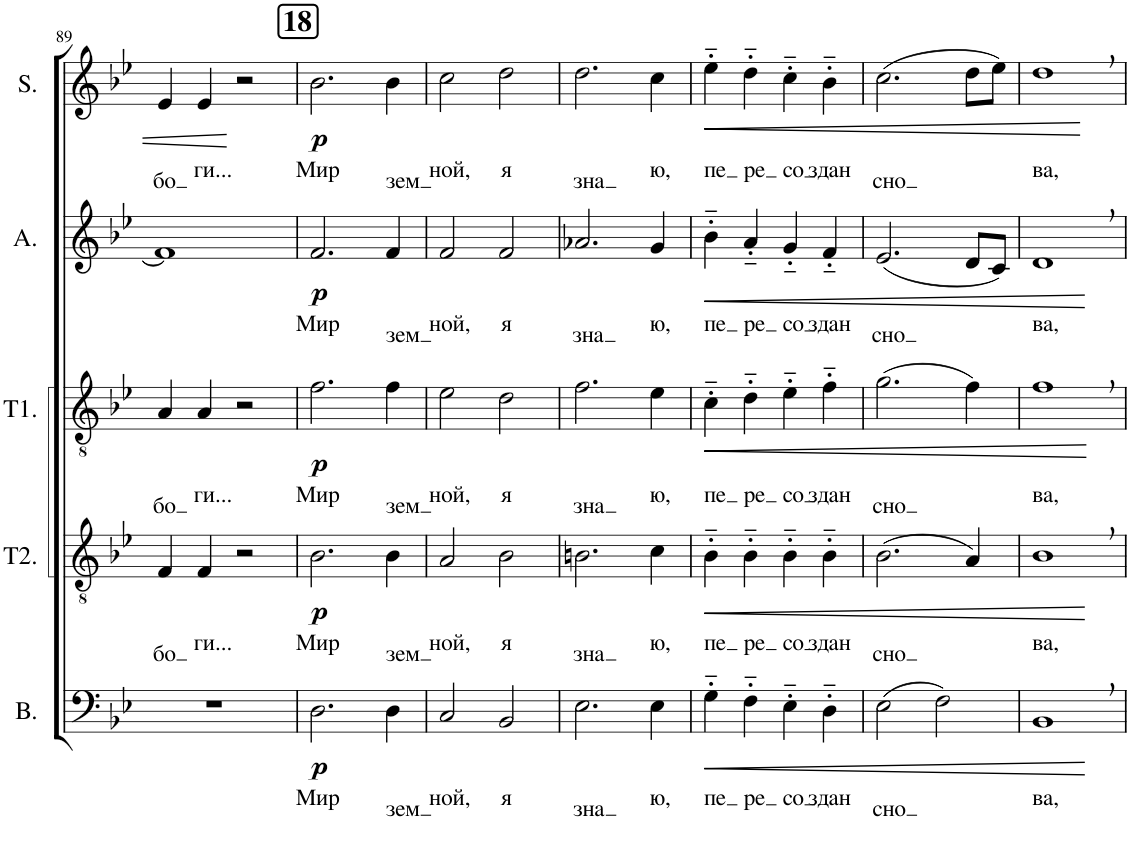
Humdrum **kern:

**kern	**text	**dynam	**kern	**text	**dynam	**kern	**text	**dynam	**kern	**text	**dynam	**kern	**text	**dynam
*part5	*part5	*part5	*part4	*part4	*part4	*part3	*part3	*part3	*part2	*part2	*part2	*part1	*part1	*part1
*staff5	*staff5	*staff5	*staff4	*staff4	*staff4	*staff3	*staff3	*staff3	*staff2	*staff2	*staff2	*staff1	*staff1	*staff1
*I"Bass	*	*	*I"Tenor 2	*	*	*I"Tenor 1	*	*	*I"Alto	*	*	*I"Soprano	*	*
*I'B.	*	*	*I'T2.	*	*	*I'T1.	*	*	*I'A.	*	*	*I'S.	*	*
!!LO:PB:g=z
*clefF4	*	*	*clefGv2	*	*	*clefGv2	*	*	*clefG2	*	*	*clefG2	*	*
*k[b-e-]	*	*	*k[b-e-]	*	*	*k[b-e-]	*	*	*k[b-e-]	*	*	*k[b-e-]	*	*
*M2/2	*	*	*M2/2	*	*	*M2/2	*	*	*M2/2	*	*	*M2/2	*	*
*met(c|)	*	*	*met(c|)	*	*	*met(c|)	*	*	*met(c|)	*	*	*met(c|)	*	*
=89	=89	=89	=89	=89	=89	=89	=89	=89	=89	=89	=89	=89	=89	=89
!	!	!	!	!LO:LY:b	!	!	!LO:LY:b	!	!	!	!	!	!LO:LY:b	!
1r	.	.	4F/	бо	.	4A/	бо	.	1f]	.	.	4e-/	бо	.
!	!	!	!	!LO:LY:b	!	!	!LO:LY:b	!	!	!	!	!	!LO:LY:b	!
.	.	.	4F/	ги...	.	4A/	ги...	.	.	.	.	4e-/	ги...	.
.	.	.	2r	.	.	2r	.	.	.	.	.	2r	.	.
!!LO:REH:place=s1:a:B:cj:fs=14:t=18
=90	=90	=90	=90	=90	=90	=90	=90	=90	=90	=90	=90	=90	=90	=90
!	!LO:LY:b	!LO:DY:b	!	!LO:LY:b	!LO:DY:b	!	!LO:LY:b	!LO:DY:b	!	!LO:LY:b	!LO:DY:b	!	!LO:LY:b	!LO:DY:b
2.D\	Мир	p	2.B-\	Мир	p	2.f\	Мир	p	2.f/	Мир	p	2.b-\	Мир	p
!	!LO:LY:b	!	!	!LO:LY:b	!	!	!LO:LY:b	!	!	!LO:LY:b	!	!	!LO:LY:b	!
4D\	зем	.	4B-\	зем	.	4f\	зем	.	4f/	зем	.	4b-\	зем	.
=91	=91	=91	=91	=91	=91	=91	=91	=91	=91	=91	=91	=91	=91	=91
!	!LO:LY:b	!	!	!LO:LY:b	!	!	!LO:LY:b	!	!	!LO:LY:b	!	!	!LO:LY:b	!
2C/	ной,	.	2A/	ной,	.	2e-\	ной,	.	2f/	ной,	.	2cc\	ной,	.
!	!LO:LY:b	!	!	!LO:LY:b	!	!	!LO:LY:b	!	!	!LO:LY:b	!	!	!LO:LY:b	!
2BB-/	я	.	2B-\	я	.	2d\	я	.	2f/	я	.	2dd\	я	.
=92	=92	=92	=92	=92	=92	=92	=92	=92	=92	=92	=92	=92	=92	=92
!	!LO:LY:b	!	!	!LO:LY:b	!	!	!LO:LY:b	!	!	!LO:LY:b	!	!	!LO:LY:b	!
2.E-\	зна	.	2.Bn\	зна	.	2.f\	зна	.	2.a-X/	зна	.	2.dd\	зна	.
!	!LO:LY:b	!	!	!LO:LY:b	!	!	!LO:LY:b	!	!	!LO:LY:b	!	!	!LO:LY:b	!
4E-\	ю,	.	4c\	ю,	.	4e-\	ю,	.	4g/	ю,	.	4cc\	ю,	.
=93	=93	=93	=93	=93	=93	=93	=93	=93	=93	=93	=93	=93	=93	=93
!	!LO:LY:b	!LO:HP:b	!	!LO:LY:b	!LO:HP:b	!	!LO:LY:b	!LO:HP:b	!	!LO:LY:b	!LO:HP:b	!	!LO:LY:b	!LO:HP:b
4G'~\	пе	<	4B-'~\	пе	<	4c'~\	пе	<	4b-'~\	пе	<	4ee-'~\	пе	<
!	!LO:LY:b	!	!	!LO:LY:b	!	!	!LO:LY:b	!	!	!LO:LY:b	!	!	!LO:LY:b	!
4F'~\	ре	.	4B-'~\	ре	.	4d'~\	ре	.	4a'~/	ре	.	4dd'~\	ре	.
!	!LO:LY:b	!	!	!LO:LY:b	!	!	!LO:LY:b	!	!	!LO:LY:b	!	!	!LO:LY:b	!
4E-'~\	со	.	4B-'~\	со	.	4e-'~\	со	.	4g'~/	со	.	4cc'~\	со	.
!	!LO:LY:b	!	!	!LO:LY:b	!	!	!LO:LY:b	!	!	!LO:LY:b	!	!	!LO:LY:b	!
4D'~\	здан	.	4B-'~\	здан	.	4f'~\	здан	.	4f'~/	здан	.	4b-'~\	здан	.
=94	=94	=94	=94	=94	=94	=94	=94	=94	=94	=94	=94	=94	=94	=94
!	!LO:LY:b	!	!	!LO:LY:b	!	!	!LO:LY:b	!	!	!LO:LY:b	!	!	!LO:LY:b	!
(2E-\	сно	.	(2.B-\	сно	.	(2.g\	сно	.	(2.e-/	сно	.	(2.cc\	сно	.
2F\)	.	.	.	.	.	.	.	.	.	.	.	.	.	.
.	.	.	4A/)	.	.	4f\)	.	.	8d/L	.	.	8dd\L	.	.
.	.	.	.	.	.	.	.	.	8c/J)	.	.	8ee-\J)	.	.
=95	=95	=95	=95	=95	=95	=95	=95	=95	=95	=95	=95	=95	=95	=95
!	!LO:LY:b	!	!	!LO:LY:b	!	!	!LO:LY:b	!	!	!LO:LY:b	!	!	!LO:LY:b	!
1BB-,	ва,	.	1B-,	ва,	.	1f,	ва,	.	1d,	ва,	.	1dd,	ва,	.
.	.	[	.	.	[	.	.	[	.	.	[	.	.	[
=	=	=	=	=	=	=	=	=	=	=	=	=	=	=
*-	*-	*-	*-	*-	*-	*-	*-	*-	*-	*-	*-	*-	*-	*-
